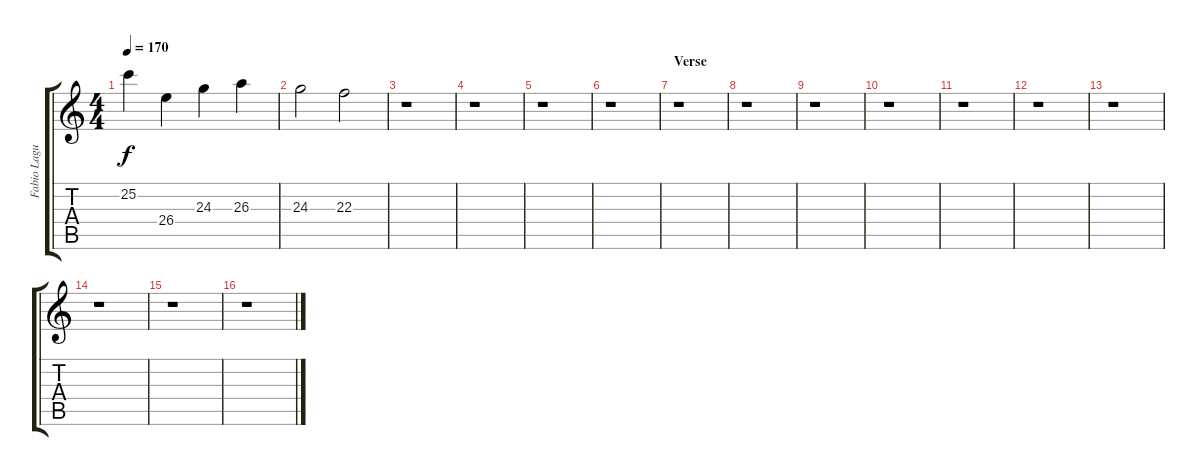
\track ("Fabio Laguna" "Fabio Lagu") {instrument stringensemble1}
\staff {score tabs}
\tuning (E4 B3 G3 D3 A2 E2) {hide}
\ts (4 4)
\tempo 170
\clef g2
\ks c
25.2.4{dy f} 26.4.4 24.3.4 26.3.4 |
24.3.2 22.3.2 |
r.1 |
r.1 |
r.1 |
r.1 |
\section ("" "Verse")
r.1 |
r.1 |
r.1 |
r.1 |
r.1 |
r.1 |
r.1 |
r.1 |
r.1 |
r.1
